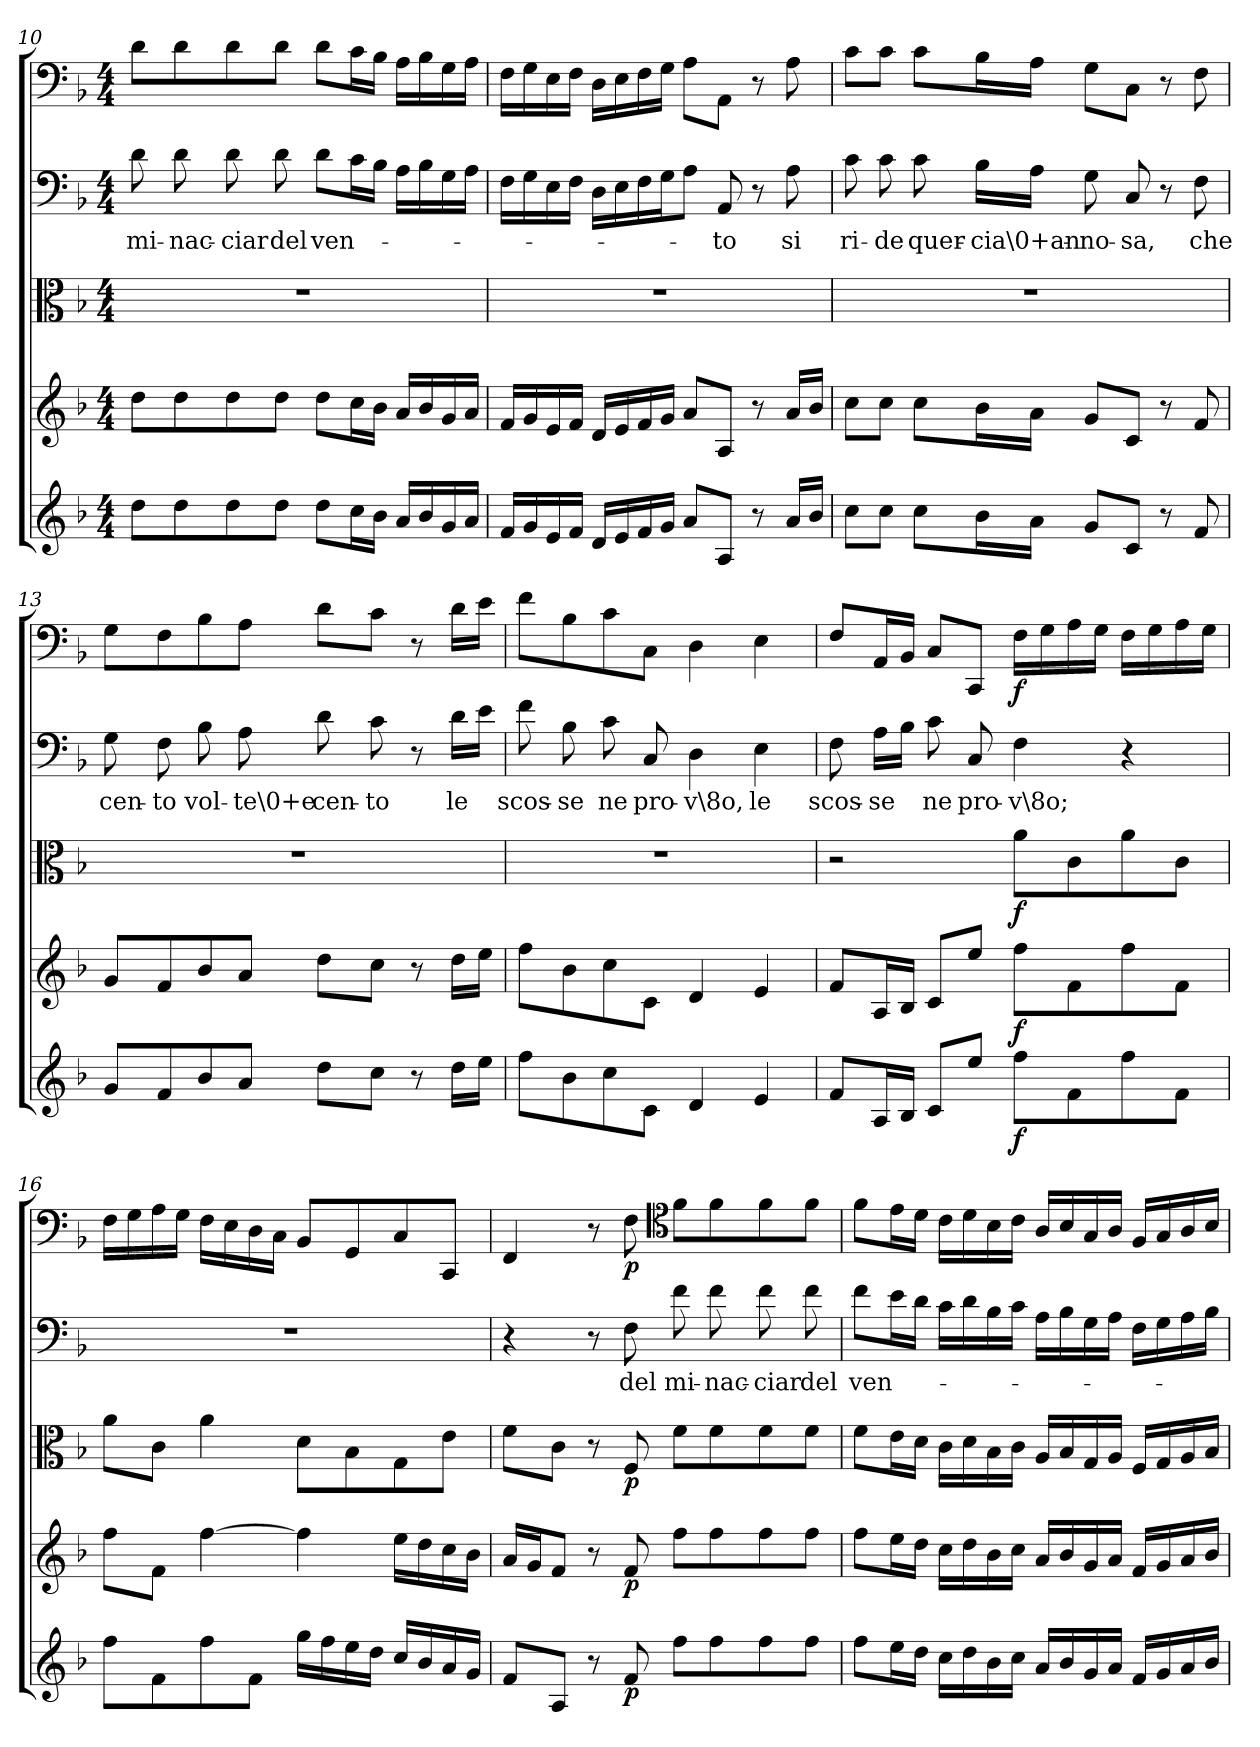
**kern	**dynam	**kern	**dynam	**kern	**dynam	**kern	**text	**kern	**dynam
*part5	*part5	*part4	*part4	*part3	*part3	*part2	*part2	*part1	*part1
*staff5	*staff5	*staff4	*staff4	*staff3	*staff3	*staff2	*staff2	*staff1	*staff1
*clefG2	*	*clefG2	*	*clefC3	*	*clefF4	*	*clefF4	*
*k[b-]	*	*k[b-]	*	*k[b-]	*	*k[b-]	*	*k[b-]	*
*d:	*	*d:	*	*d:	*	*d:	*	*d:	*
*M4/4	*	*M4/4	*	*M4/4	*	*M4/4	*	*M4/4	*
=10	=10	=10	=10	=10	=10	=10	=10	=10	=10
8dd\L	.	8dd\L	.	1r	.	8d\	mi-	8d\L	.
8dd\	.	8dd\	.	.	.	8d\	-nac-	8d\	.
8dd\	.	8dd\	.	.	.	8d\	-ciar	8d\	.
8dd\J	.	8dd\J	.	.	.	8d\	del	8d\J	.
8dd\L	.	8dd\L	.	.	.	8d\L	ven-	8d\L	.
16cc\L	.	16cc\L	.	.	.	16c\L	.	16c\L	.
16b-\JJ	.	16b-\JJ	.	.	.	16B-\JJ	.	16B-\JJ	.
16a/LL	.	16a/LL	.	.	.	16A\LL	.	16A\LL	.
16b-/	.	16b-/	.	.	.	16B-\	.	16B-\	.
16g/	.	16g/	.	.	.	16G\	.	16G\	.
16a/JJ	.	16a/JJ	.	.	.	16A\JJ	.	16A\JJ	.
=11	=11	=11	=11	=11	=11	=11	=11	=11	=11
16f/LL	.	16f/LL	.	1r	.	16F\LL	.	16F\LL	.
16g/	.	16g/	.	.	.	16G\	.	16G\	.
16e/	.	16e/	.	.	.	16E\	.	16E\	.
16f/JJ	.	16f/JJ	.	.	.	16F\JJ	.	16F\JJ	.
16d/LL	.	16d/LL	.	.	.	16D\LL	.	16D\LL	.
16e/	.	16e/	.	.	.	16E\	.	16E\	.
16f/	.	16f/	.	.	.	16F\	.	16F\	.
16g/JJ	.	16g/JJ	.	.	.	16G\J	.	16G\JJ	.
8a/L	.	8a/L	.	.	.	8A\J	.	8A\L	.
8A/J	.	8A/J	.	.	.	8AA/	-to	8AA\J	.
8r	.	8r	.	.	.	8r	.	8r	.
16a/LL	.	16a/LL	.	.	.	8A\	si	8A\	.
16b-/JJ	.	16b-/JJ	.	.	.	.	.	.	.
=12	=12	=12	=12	=12	=12	=12	=12	=12	=12
8cc\L	.	8cc\L	.	1r	.	8c\	ri-	8c\L	.
8cc\J	.	8cc\J	.	.	.	8c\	-de	8c\J	.
8cc\L	.	8cc\L	.	.	.	8c\	quer-	8c\L	.
16b-\L	.	16b-\L	.	.	.	16B-\LL	-cia\0+an-	16B-\L	.
16a\JJ	.	16a\JJ	.	.	.	16A\JJ	.	16A\JJ	.
8g/L	.	8g/L	.	.	.	8G\	-no-	8G\L	.
8c/J	.	8c/J	.	.	.	8C/	-sa,	8C\J	.
8r	.	8r	.	.	.	8r	.	8r	.
8f/	.	8f/	.	.	.	8F\	che	8F\	.
=13	=13	=13	=13	=13	=13	=13	=13	=13	=13
8g/L	.	8g/L	.	1r	.	8G\	cen-	8G\L	.
8f/	.	8f/	.	.	.	8F\	-to	8F\	.
8b-/	.	8b-/	.	.	.	8B-\	vol-	8B-\	.
8a/J	.	8a/J	.	.	.	8A\	-te\0+e	8A\J	.
8dd\L	.	8dd\L	.	.	.	8d\	cen-	8d\L	.
8cc\J	.	8cc\J	.	.	.	8c\	-to	8c\J	.
8r	.	8r	.	.	.	8r	.	8r	.
16dd\LL	.	16dd\LL	.	.	.	16d\LL	le	16d\LL	.
16ee\JJ	.	16ee\JJ	.	.	.	16e\JJ	.	16e\JJ	.
=14	=14	=14	=14	=14	=14	=14	=14	=14	=14
8ff\L	.	8ff\L	.	1r	.	8f\	scos-	8f\L	.
8b-\	.	8b-\	.	.	.	8B-\	-se	8B-\	.
8cc\	.	8cc\	.	.	.	8c\	ne	8c\	.
8c\J	.	8c\J	.	.	.	8C/	pro-	8C\J	.
4d/	.	4d/	.	.	.	4D\	-v\8o,	4D\	.
4e/	.	4e/	.	.	.	4E\	le	4E\	.
=15	=15	=15	=15	=15	=15	=15	=15	=15	=15
8f/L	.	8f/L	.	2r	.	8F\	scos-	8F/L	.
16A/L	.	16A/L	.	.	.	16A\LL	-se	16AA/L	.
16B-/JJ	.	16B-/JJ	.	.	.	16B-\JJ	.	16BB-/JJ	.
8c/L	.	8c/L	.	.	.	8c\	ne	8C/L	.
8ee/J	.	8ee/J	.	.	.	8C/	pro-	8CC/J	.
8ff\L	f	8ff\L	f	8a\L	f	4F\	-v\8o;	16F\LL	f
.	.	.	.	.	.	.	.	16G\	.
8f\	.	8f\	.	8c\	.	.	.	16A\	.
.	.	.	.	.	.	.	.	16G\JJ	.
8ff\	.	8ff\	.	8a\	.	4r	.	16F\LL	.
.	.	.	.	.	.	.	.	16G\	.
8f\J	.	8f\J	.	8c\J	.	.	.	16A\	.
.	.	.	.	.	.	.	.	16G\JJ	.
=16	=16	=16	=16	=16	=16	=16	=16	=16	=16
8ff\L	.	8ff\L	.	8a\L	.	1r	.	16F\LL	.
.	.	.	.	.	.	.	.	16G\	.
8f\	.	8f\J	.	8c\J	.	.	.	16A\	.
.	.	.	.	.	.	.	.	16G\JJ	.
8ff\	.	[4ff\	.	4a\	.	.	.	16F\LL	.
.	.	.	.	.	.	.	.	16E\	.
8f\J	.	.	.	.	.	.	.	16D\	.
.	.	.	.	.	.	.	.	16C\JJ	.
16gg\LL	.	4ff\]	.	8d\L	.	.	.	8BB-/L	.
16ff\	.	.	.	.	.	.	.	.	.
16ee\	.	.	.	8B-\	.	.	.	8GG/	.
16dd\JJ	.	.	.	.	.	.	.	.	.
16cc/LL	.	16ee\LL	.	8G\	.	.	.	8C/	.
16b-/	.	16dd\	.	.	.	.	.	.	.
16a/	.	16cc\	.	8e\J	.	.	.	8CC/J	.
16g/JJ	.	16b-\JJ	.	.	.	.	.	.	.
=17	=17	=17	=17	=17	=17	=17	=17	=17	=17
8f/L	.	16a/LL	.	8f\L	.	4r	.	4FF/	.
.	.	16g/J	.	.	.	.	.	.	.
8A/J	.	8f/J	.	8c\J	.	.	.	.	.
8r	.	8r	.	8r	.	8r	.	8r	.
8f/	p	8f/	p	8F/	p	8F\	del	8F\	p
*	*	*	*	*	*	*	*	*clefC4	*
8ff\L	.	8ff\L	.	8f\L	.	8f\	mi-	8f\L	.
8ff\	.	8ff\	.	8f\	.	8f\	-nac-	8f\	.
8ff\	.	8ff\	.	8f\	.	8f\	-ciar	8f\	.
8ff\J	.	8ff\J	.	8f\J	.	8f\	del	8f\J	.
=18	=18	=18	=18	=18	=18	=18	=18	=18	=18
8ff\L	.	8ff\L	.	8f\L	.	8f\L	ven-	8f\L	.
16ee\L	.	16ee\L	.	16e\L	.	16e\L	.	16e\L	.
16dd\JJ	.	16dd\JJ	.	16d\JJ	.	16d\JJ	.	16d\JJ	.
16cc\LL	.	16cc\LL	.	16c\LL	.	16c\LL	.	16c\LL	.
16dd\	.	16dd\	.	16d\	.	16d\	.	16d\	.
16b-\	.	16b-\	.	16B-\	.	16B-\	.	16B-\	.
16cc\JJ	.	16cc\JJ	.	16c\JJ	.	16c\JJ	.	16c\JJ	.
16a/LL	.	16a/LL	.	16A/LL	.	16A\LL	.	16A/LL	.
16b-/	.	16b-/	.	16B-/	.	16B-\	.	16B-/	.
16g/	.	16g/	.	16G/	.	16G\	.	16G/	.
16a/JJ	.	16a/JJ	.	16A/JJ	.	16A\JJ	.	16A/JJ	.
16f/LL	.	16f/LL	.	16F/LL	.	16F\LL	.	16F/LL	.
16g/	.	16g/	.	16G/	.	16G\	.	16G/	.
16a/	.	16a/	.	16A/	.	16A\	.	16A/	.
16b-/JJ	.	16b-/JJ	.	16B-/JJ	.	16B-\JJ	.	16B-/JJ	.
=	=	=	=	=	=	=	=	=	=
*-	*-	*-	*-	*-	*-	*-	*-	*-	*-
